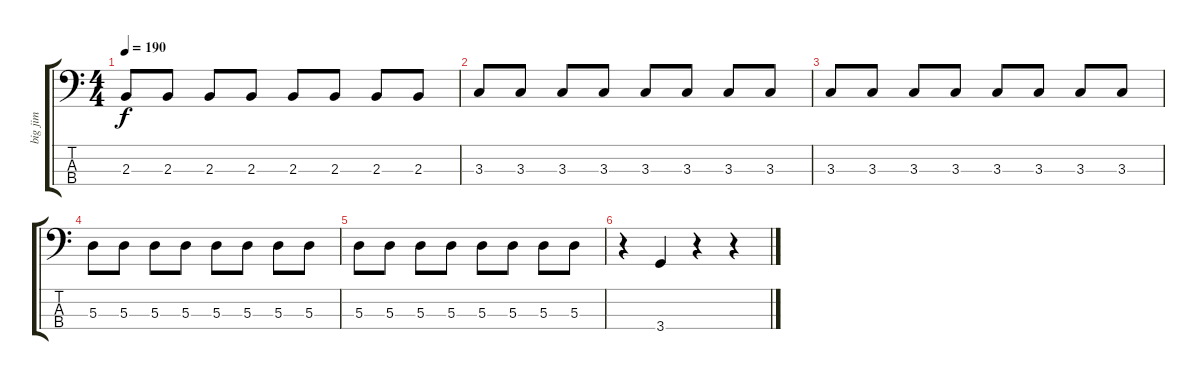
\track ("big jim" "big jim") {instrument electricbasspick}
\staff {score tabs}
\tuning (G2 D2 A1 E1) {hide}
\ts (4 4)
\tempo 190
\clef f4
\ks c
2.3.8{dy f} 2.3.8 2.3.8 2.3.8 2.3.8 2.3.8 2.3.8 2.3.8 |
3.3.8 3.3.8 3.3.8 3.3.8 3.3.8 3.3.8 3.3.8 3.3.8 |
3.3.8 3.3.8 3.3.8 3.3.8 3.3.8 3.3.8 3.3.8 3.3.8 |
5.3.8 5.3.8 5.3.8 5.3.8 5.3.8 5.3.8 5.3.8 5.3.8 |
5.3.8 5.3.8 5.3.8 5.3.8 5.3.8 5.3.8 5.3.8 5.3.8 |
r.4 3.4.4 r.4 r.4
